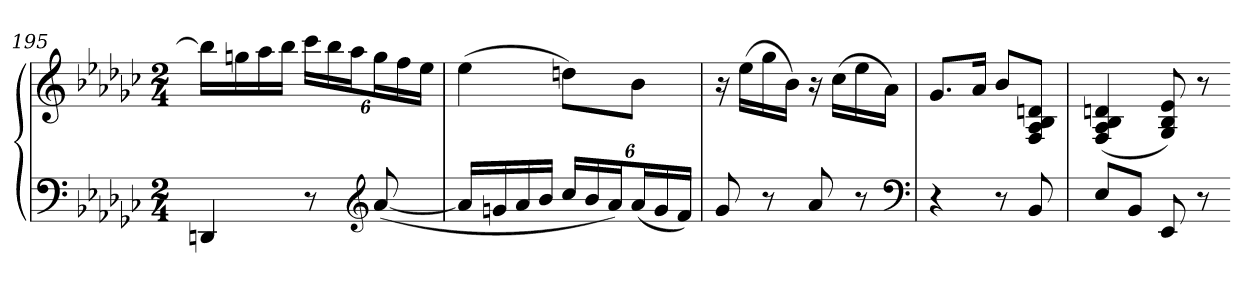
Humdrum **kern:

**kern	**kern
*part1	*part1
*staff2	*staff1
*clefF4	*clefG2
*k[b-e-a-d-g-c-]	*k[b-e-a-d-g-c-]
*M2/4	*M2/4
=195	=195
4DDn	16bb-LL]
.	16ggn
.	16aa-
.	16bb-JJ
8r	24ccc-LL
.	24bb-
.	24aa-J
*clefG2	*
([8a-	24ggL
.	24ff
.	24ee-JJ
=196	=196
16a-LL]	(4ee-
16gn	.
16a-	.
16b-JJ	.
24cc-LL	8ddnL)
24b-	.
24a-J)	.
(24a-L	8b-J
24g	.
24fJJ)	.
=197	=197
8g-	16r
.	(16ee-LL
8r	16gg-
.	16b-JJ)
8a-	16r
.	(16cc-LL
8r	16ee-
.	16a-JJ)
*clefF4	*
=198	=198
4r	8.g-L
.	16a-Jk
8r	8b-L
8BB-	8F 8A- 8B- 8dnJ
=199	=199
8E-L	(4F 4A- 4B- 4dn
8BB-J	.
8EE-	8G- 8B- 8e-)
8r	8r
=-	=-
*-	*-
